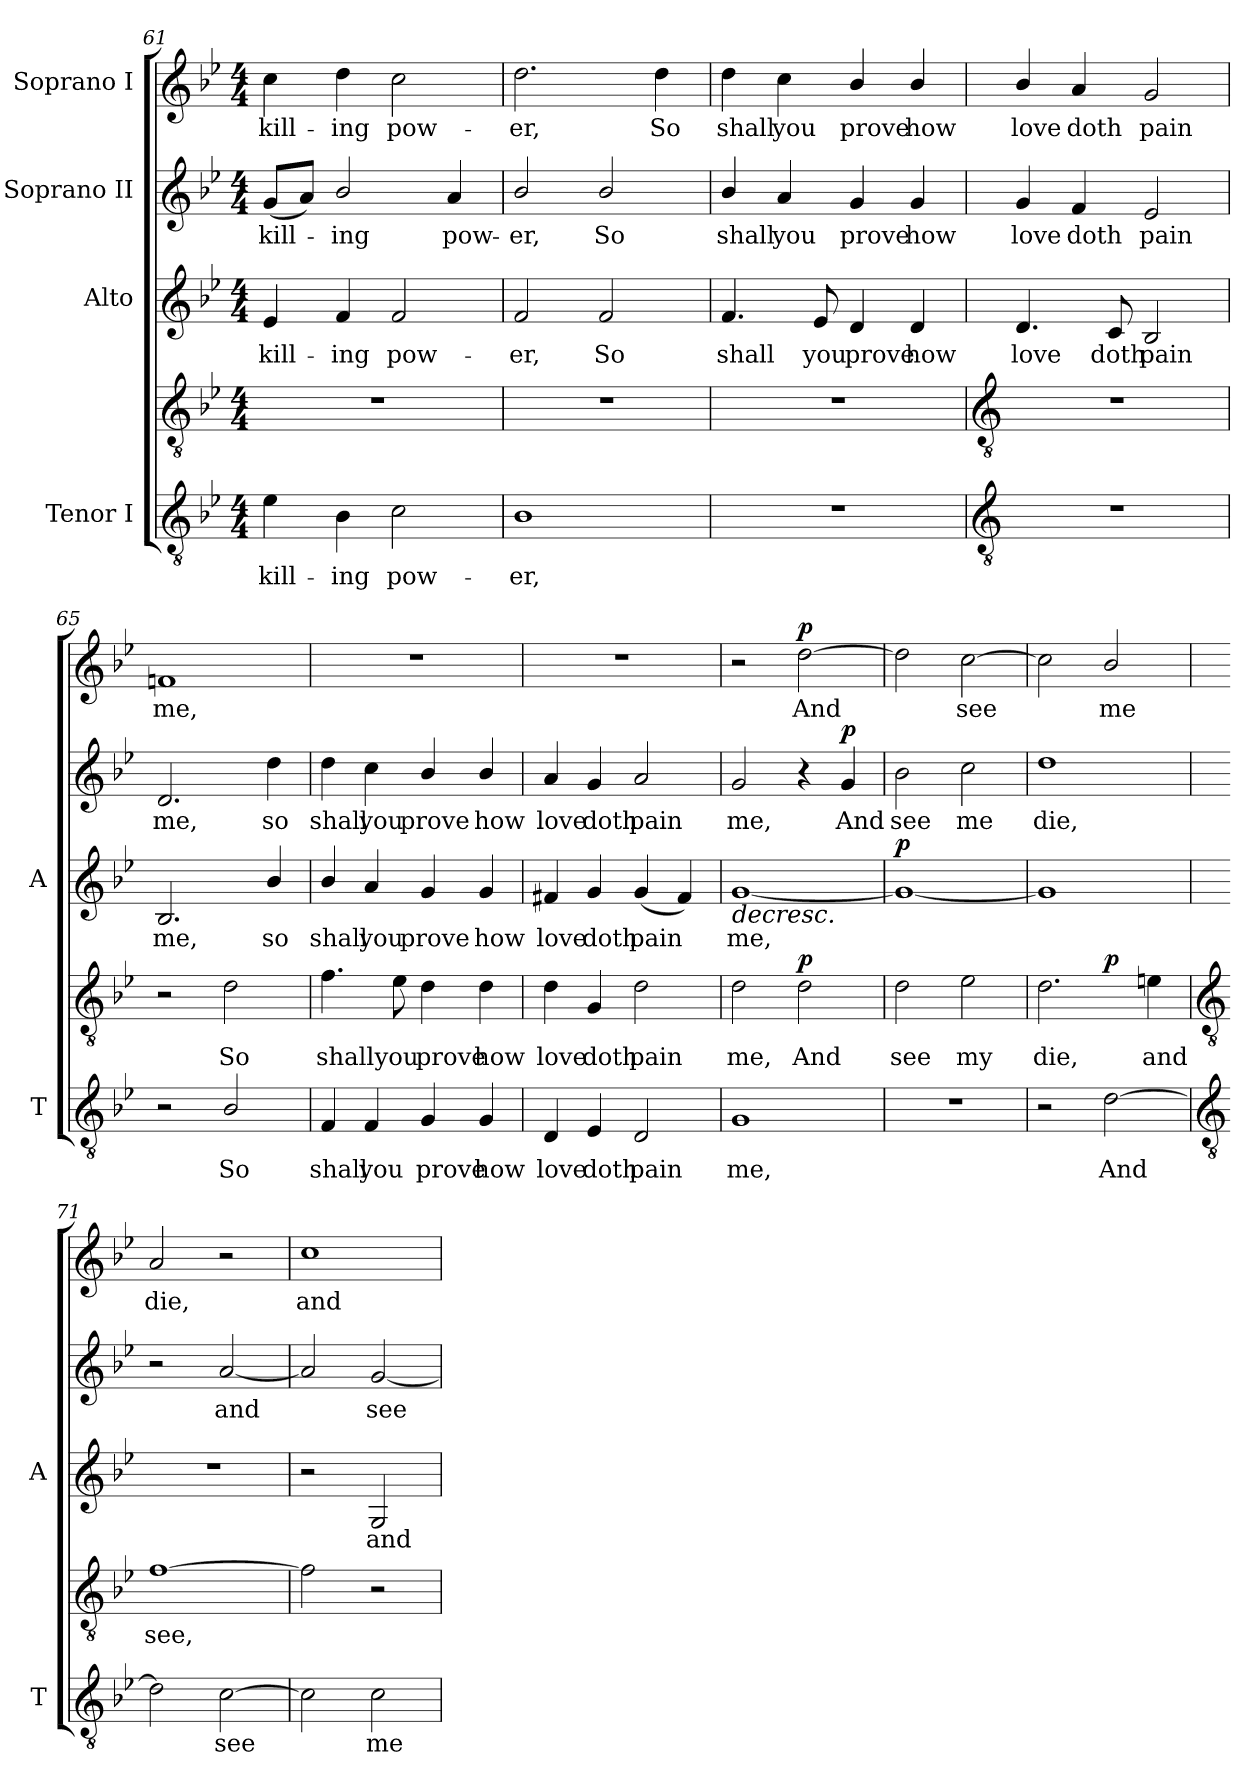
**kern	**text	**kern	**text	**dynam	**kern	**text	**dynam	**kern	**text	**dynam	**kern	**text	**dynam
*part4	*part4	*part4	*part4	*part4	*part3	*part3	*part3	*part2	*part2	*part2	*part1	*part1	*part1
*staff5	*staff5	*staff4	*staff4	*staff4/5	*staff3	*staff3	*staff3	*staff2	*staff2	*staff2	*staff1	*staff1	*staff1
*I"Tenor I	*	*	*	*	*I"Alto	*	*	*I"Soprano II	*	*	*I"Soprano I	*	*
*I'T	*	*	*	*	*I'A	*	*	*	*	*	*	*	*
*clefGv2	*	*clefGv2	*	*	*clefG2	*	*	*clefG2	*	*	*clefG2	*	*
*k[b-e-]	*	*k[b-e-]	*	*	*k[b-e-]	*	*	*k[b-e-]	*	*	*k[b-e-]	*	*
*B-:	*	*B-:	*	*	*B-:	*	*	*B-:	*	*	*B-:	*	*
*M4/4	*	*M4/4	*	*	*M4/4	*	*	*M4/4	*	*	*M4/4	*	*
=61	=61	=61	=61	=61	=61	=61	=61	=61	=61	=61	=61	=61	=61
!	!LO:LY:b	!	!	!	!	!LO:LY:b	!	!	!LO:LY:b	!	!	!LO:LY:b	!
4e-	kill-	1r	.	.	4e-	kill-	.	(<8gL	kill-	.	4cc	kill-	.
.	.	.	.	.	.	.	.	8aJ)	.	.	.	.	.
!	!LO:LY:b	!	!	!	!	!LO:LY:b	!	!	!LO:LY:b	!	!	!LO:LY:b	!
4B-	-ing	.	.	.	4f	-ing	.	2b-/	ing	.	4dd	-ing	.
!	!LO:LY:b	!	!	!	!	!LO:LY:b	!	!	!	!	!	!LO:LY:b	!
2c	pow-	.	.	.	2f	pow-	.	.	.	.	2cc	pow-	.
!	!	!	!	!	!	!	!	!	!LO:LY:b	!	!	!	!
.	.	.	.	.	.	.	.	4a	pow-	.	.	.	.
=62	=62	=62	=62	=62	=62	=62	=62	=62	=62	=62	=62	=62	=62
!	!LO:LY:b	!	!	!	!	!LO:LY:b	!	!	!LO:LY:b	!	!	!LO:LY:b	!
1B-	-er,	1r	.	.	2f	-er,	.	2b-/	-er,	.	2.dd	-er,	.
!	!	!	!	!	!	!LO:LY:b	!	!	!LO:LY:b	!	!	!	!
.	.	.	.	.	2f	So	.	2b-/	So	.	.	.	.
!	!	!	!	!	!	!	!	!	!	!	!	!LO:LY:b	!
.	.	.	.	.	.	.	.	.	.	.	4dd	So	.
=63	=63	=63	=63	=63	=63	=63	=63	=63	=63	=63	=63	=63	=63
!	!	!	!	!	!	!LO:LY:b	!	!	!LO:LY:b	!	!	!LO:LY:b	!
1r	.	1r	.	.	4.f	shall	.	4b-/	shall	.	4dd	shall	.
!	!	!	!	!	!	!	!	!	!LO:LY:b	!	!	!LO:LY:b	!
.	.	.	.	.	.	.	.	4a	you	.	4cc	you	.
!	!	!	!	!	!	!LO:LY:b	!	!	!	!	!	!	!
.	.	.	.	.	8e-	you	.	.	.	.	.	.	.
!	!	!	!	!	!	!LO:LY:b	!	!	!LO:LY:b	!	!	!LO:LY:b	!
.	.	.	.	.	4d	prove	.	4g	prove	.	4b-/	prove	.
!	!	!	!	!	!	!LO:LY:b	!	!	!LO:LY:b	!	!	!LO:LY:b	!
.	.	.	.	.	4d	how	.	4g	how	.	4b-/	how	.
!!LO:LB:g=z
=64	=64	=64	=64	=64	=64	=64	=64	=64	=64	=64	=64	=64	=64
*clefGv2	*	*clefGv2	*	*	*	*	*	*	*	*	*	*	*
!	!	!	!	!	!	!LO:LY:b	!	!	!LO:LY:b	!	!	!LO:LY:b	!
1r	.	1r	.	.	4.d	love	.	4g	love	.	4b-/	love	.
!	!	!	!	!	!	!	!	!	!LO:LY:b	!	!	!LO:LY:b	!
.	.	.	.	.	.	.	.	4f	doth	.	4a	doth	.
!	!	!	!	!	!	!LO:LY:b	!	!	!	!	!	!	!
.	.	.	.	.	8c/	doth	.	.	.	.	.	.	.
!	!	!	!	!	!	!LO:LY:b	!	!	!LO:LY:b	!	!	!LO:LY:b	!
.	.	.	.	.	2B-	pain	.	2e-	pain	.	2g	pain	.
=65	=65	=65	=65	=65	=65	=65	=65	=65	=65	=65	=65	=65	=65
!	!	!	!	!	!	!LO:LY:b	!	!	!LO:LY:b	!	!	!LO:LY:b	!
2r	.	2r	.	.	2.B-	me,	.	2.d	me,	.	1fn	me,	.
!	!LO:LY:b	!	!LO:LY:b	!	!	!	!	!	!	!	!	!	!
2B-/	So	2d	So	.	.	.	.	.	.	.	.	.	.
!	!	!	!	!	!	!LO:LY:b	!	!	!LO:LY:b	!	!	!	!
.	.	.	.	.	4b-/	so	.	4dd	so	.	.	.	.
=66	=66	=66	=66	=66	=66	=66	=66	=66	=66	=66	=66	=66	=66
!	!LO:LY:b	!	!LO:LY:b	!	!	!LO:LY:b	!	!	!LO:LY:b	!	!	!	!
4F	shall	4.f	shall	.	4b-/	shall	.	4dd	shall	.	1r	.	.
!	!LO:LY:b	!	!	!	!	!LO:LY:b	!	!	!LO:LY:b	!	!	!	!
4F	you	.	.	.	4a	you	.	4cc	you	.	.	.	.
!	!	!	!LO:LY:b	!	!	!	!	!	!	!	!	!	!
.	.	8e-	you	.	.	.	.	.	.	.	.	.	.
!	!LO:LY:b	!	!LO:LY:b	!	!	!LO:LY:b	!	!	!LO:LY:b	!	!	!	!
4G	prove	4d	prove	.	4g	prove	.	4b-/	prove	.	.	.	.
!	!LO:LY:b	!	!LO:LY:b	!	!	!LO:LY:b	!	!	!LO:LY:b	!	!	!	!
4G	how	4d	how	.	4g	how	.	4b-/	how	.	.	.	.
=67	=67	=67	=67	=67	=67	=67	=67	=67	=67	=67	=67	=67	=67
!	!LO:LY:b	!	!LO:LY:b	!	!	!LO:LY:b	!	!	!LO:LY:b	!	!	!	!
4D	love	4d	love	.	4f#X	love	.	4a	love	.	1r	.	.
!	!LO:LY:b	!	!LO:LY:b	!	!	!LO:LY:b	!	!	!LO:LY:b	!	!	!	!
4E-	doth	4G	doth	.	4g	doth	.	4g	doth	.	.	.	.
!	!LO:LY:b	!	!LO:LY:b	!	!	!LO:LY:b	!	!	!LO:LY:b	!	!	!	!
2D	pain	2d	pain	.	(<4g	pain	.	2a	pain	.	.	.	.
.	.	.	.	.	4f#)	.	.	.	.	.	.	.	.
=68	=68	=68	=68	=68	=68	=68	=68	=68	=68	=68	=68	=68	=68
!	!LO:LY:b	!	!LO:LY:b	!	!	!LO:LY:b	!LO:HP:b	!	!LO:LY:b	!	!	!	!
1G	me,	2d	me,	.	[1g	me,	>	2g	me,	.	2r	.	.
!	!	!	!LO:LY:b	!LO:DY:b	!	!	!	!	!	!	!	!LO:LY:b	!LO:DY:b
.	.	2d	And	p	.	.	.	4r	.	.	[2dd	And	p
!	!	!	!	!	!	!	!	!	!LO:LY:b	!LO:DY:b	!	!	!
.	.	.	.	.	.	.	.	4g	And	p	.	.	.
=69	=69	=69	=69	=69	=69	=69	=69	=69	=69	=69	=69	=69	=69
!	!	!	!LO:LY:b	!	!	!	!LO:DY:b	!	!LO:LY:b	!	!	!	!
1r	.	2d	see	.	1g_	.	p	2b-	see	.	2dd]	.	.
!	!	!	!LO:LY:b	!	!	!	!	!	!LO:LY:b	!	!	!LO:LY:b	!
.	.	2e-	my	.	.	.	.	2cc	me	.	[2cc	see	.
.	.	.	.	.	.	.	]	.	.	.	.	.	.
=70	=70	=70	=70	=70	=70	=70	=70	=70	=70	=70	=70	=70	=70
!	!	!	!LO:LY:b	!	!	!	!	!	!LO:LY:b	!	!	!	!
2r	.	2.d	die,	.	1g]	.	.	1dd	die,	.	2cc]	.	.
!	!LO:LY:b	!	!	!LO:DY:b=2	!	!	!	!	!	!	!	!LO:LY:b	!
[2d	And	.	.	p	.	.	.	.	.	.	2b-/	me	.
!	!	!	!LO:LY:b	!	!	!	!	!	!	!	!	!	!
.	.	4en	and	.	.	.	.	.	.	.	.	.	.
!!LO:LB:g=z
=71	=71	=71	=71	=71	=71	=71	=71	=71	=71	=71	=71	=71	=71
*clefGv2	*	*clefGv2	*	*	*	*	*	*	*	*	*	*	*
!	!	!	!LO:LY:b	!	!	!	!	!	!	!	!	!LO:LY:b	!
2d]	.	[1f	see,	.	1r	.	.	2r	.	.	2a	die,	.
!	!LO:LY:b	!	!	!	!	!	!	!	!LO:LY:b	!	!	!	!
[2c	see	.	.	.	.	.	.	[2a	and	.	2r	.	.
=72	=72	=72	=72	=72	=72	=72	=72	=72	=72	=72	=72	=72	=72
!	!	!	!	!	!	!	!	!	!	!	!	!LO:LY:b	!
2c]	.	2f]	.	.	2r	.	.	2a]	.	.	1cc	and	.
!	!LO:LY:b	!	!	!	!	!LO:LY:b	!	!	!LO:LY:b	!	!	!	!
2c	me	2r	.	.	2G	and	.	[2g	see	.	.	.	.
=	=	=	=	=	=	=	=	=	=	=	=	=	=
*-	*-	*-	*-	*-	*-	*-	*-	*-	*-	*-	*-	*-	*-
